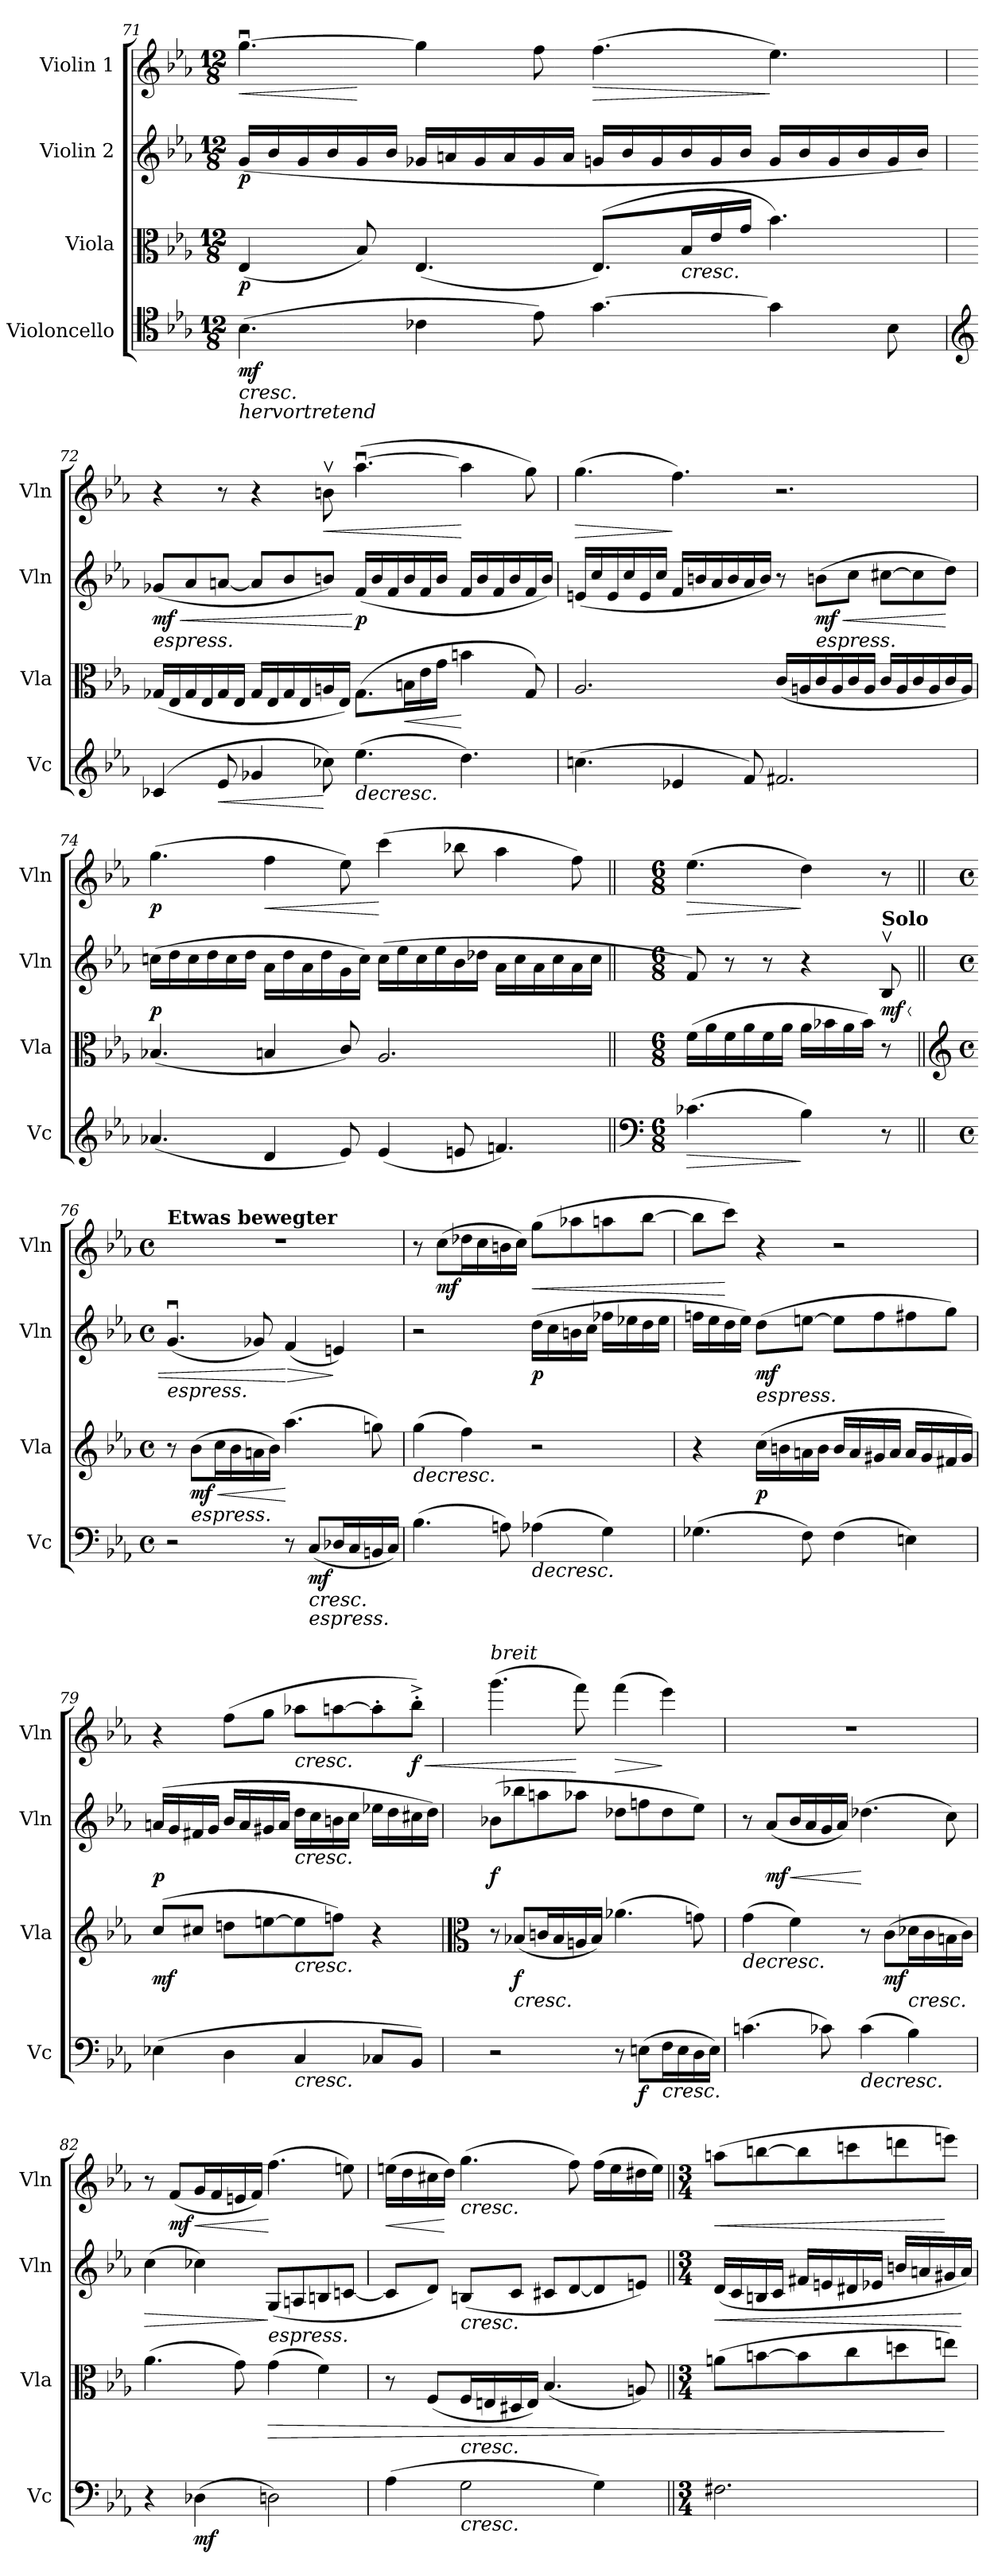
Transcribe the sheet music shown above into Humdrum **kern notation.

**kern	**dynam	**kern	**dynam	**kern	**dynam	**kern	**dynam
*part4	*part4	*part3	*part3	*part2	*part2	*part1	*part1
*staff4	*staff4	*staff3	*staff3	*staff2	*staff2	*staff1	*staff1
*I"Violoncello	*	*I"Viola	*	*I"Violin 2	*	*I"Violin 1	*
*I'Vc	*	*I'Vla	*	*I'Vln	*	*I'Vln	*
!!LO:PB:g=z
*clefC4	*	*clefC3	*	*clefG2	*	*clefG2	*
*k[b-e-a-]	*	*k[b-e-a-]	*	*k[b-e-a-]	*	*k[b-e-a-]	*
*M12/8	*	*M12/8	*	*M12/8	*	*M12/8	*
=71	=71	=71	=71	=71	=71	=71	=71
!LO:TX:b:i:t=hervortretend	!	!	!	!	!	!	!
!	!LO:HP:b	!	!	!	!	!	!LO:HP:b
*	*	*	*	*	*	*^	*
!	!LO:DY:n=1:b	!	!LO:DY:b	!	!LO:DY:b	!	!	!
(>4.B-\	< mf	(<4E-/	p	(16g/LL	p	[>4.ggu\	8ryy	<
.	.	.	.	16b-/	.	.	.	.
.	.	.	.	16g/	.	.	8ryy	.
.	.	.	.	16b-/	.	.	.	.
.	.	8B-/)	.	16g/	.	.	8ryy	[
.	.	.	.	16b-/JJ	.	.	.	.
4c-X\	.	(<4.E-/	.	16g-X/LL	.	4gg\]	2.ryy	.
.	.	.	.	16an/	.	.	.	.
.	.	.	.	16g-/	.	.	.	.
.	.	.	.	16a/	.	.	.	.
8e-\)	.	.	.	16g-/	.	8ff\	.	.
.	.	.	.	16a/JJ	.	.	.	.
!	!	!	!	!	!	!	!	!LO:HP:b
[>4.g\	.	(<8.E-/L)	.	16gn/LL	.	(>4.ff\	.	>
.	.	.	.	16b-/	.	.	.	.
.	.	.	.	16g/	.	.	.	.
!	!	!	!LO:HP:b	!	!	!	!	!
.	.	16B-/L	<	16b-/	.	.	.	.
.	.	16e-/	.	16g/	.	.	.	.
.	.	16g/JJ	.	16b-/JJ	.	.	.	.
4g\]	.	4.b-\)	.	16g/LL	.	4.ee-\)	4.ryy	]
.	.	.	.	16b-/	.	.	.	.
.	.	.	.	16g/	.	.	.	.
.	.	.	.	16b-/	.	.	.	.
8B-\	.	.	.	16g/	.	.	.	.
.	.	.	.	16b-/JJ)	.	.	.	.
*	*	*	*	*	*	*v	*v	*
!!LO:LB:g=z
=72	=72	=72	=72	=72	=72	=72	=72
*clefG2	*	*	*	*	*	*	*
!	!	!	!	!LO:TX:b:i:t=espress.	!	!	!
!	!	!	!	!	!LO:HP:b	!	!
!	!	!	!	!	!LO:DY:n=1:b	!	!
(>4c-X/	.	(<16G-X/LL	.	(<8g-X/L	< mf	4r	.
.	.	16E-/	.	.	.	.	.
.	.	16G-/	.	8a-/	.	.	.
.	.	16E-/	.	.	.	.	.
!	!LO:HP:b	!	!	!	!	!	!
8e-/	<	16G-/	.	[8an/J	.	8r	.
.	.	16E-/JJ	.	.	.	.	.
4g-X/	.	16G-/LL	.	8a/L]	.	4r	.
.	.	16E-/	.	.	.	.	.
.	.	16G-/	.	8b-/	.	.	.
.	.	16E-/	.	.	.	.	.
!	!	!	!	!	!	!	!LO:HP:b
8cc-X\)	[	16An/	.	8bn/J)	.	8bnv\	<
.	.	16E-/JJ)	.	.	.	.	.
!	!LO:HP:b	!	!	!	!LO:DY:n=2:b	!	!
(>4.ee-\	>	(8.G-\L	.	(16f/LL	[ p	(>[>4.aa-u\	.
.	.	.	.	16b/	.	.	.
.	.	.	.	16f/	.	.	.
!	!	!	!LO:HP:b	!	!	!	!
.	.	16Bn\L	<	16b/	.	.	.
.	.	16e-\	.	16f/	.	.	.
.	.	16g\JJ	.	16b/JJ	.	.	.
4.dd\)	[	4bn\	[	16f/LL	.	4aa-\]	[
.	.	.	.	16b/	.	.	.
.	.	.	.	16f/	.	.	.
.	.	.	.	16b/	.	.	.
.	.	8G-/)	.	16f/	.	8gg\)	.
.	.	.	.	16b/JJ)	.	.	.
!!LO:LB:g=z
=73	=73	=73	=73	=73	=73	=73	=73
!	!	!	!	!	!	!	!LO:HP:b
(>4.ccn\	.	2.A-/	.	(<16en/LL	.	(>4.gg\	>
.	.	.	.	16cc/	.	.	.
.	.	.	.	16e/	.	.	.
.	.	.	.	16cc/	.	.	.
.	.	.	.	16e/	.	.	.
.	.	.	.	16cc/JJ	.	.	.
4e-X/	.	.	.	16f/LL	.	4.ff\)	]
.	.	.	.	16bn/	.	.	.
.	.	.	.	16a-/	.	.	.
.	.	.	.	16b/	.	.	.
8f/)	.	.	.	16a-/	.	.	.
.	.	.	.	16b/JJ)	.	.	.
2.f#X/	.	(16c/LL	.	8r	.	2.r	.
.	.	16An/	.	.	.	.	.
!	!	!	!	!LO:TX:b:i:t=espress.	!	!	!
!	!	!	!	!	!LO:HP:b	!	!
!	!	!	!	!	!LO:DY:n=1:b	!	!
.	.	16c/	.	(8bn\L	< mf	.	.
.	.	16A/	.	.	.	.	.
.	.	16c/	.	8cc\J	.	.	.
.	.	16A/JJ	.	.	.	.	.
.	.	16c/LL	.	[>8cc#X\L	.	.	.
.	.	16A/	.	.	.	.	.
.	.	16c/	.	8cc#\]	.	.	.
.	.	16A/	.	.	.	.	.
.	.	16c/	.	8dd\J)	[	.	.
.	.	16A/JJ)	.	.	.	.	.
!!LO:LB:g=z
=74	=74	=74	=74	=74	=74	=74	=74
!	!	!	!LO:DY:a	!	!	!	!LO:DY:b
(<4.a-X/	.	(<4.B-X/	p	(16ccn\LL	.	(>4.gg\	p
.	.	.	.	16dd\	.	.	.
.	.	.	.	16cc\	.	.	.
.	.	.	.	16dd\	.	.	.
.	.	.	.	16cc\	.	.	.
.	.	.	.	16dd\JJ	.	.	.
!	!	!	!	!	!	!	!LO:HP:b
4d/	.	4Bn/	.	16a-\LL	.	4ff\	<
.	.	.	.	16dd\	.	.	.
.	.	.	.	16a-\	.	.	.
.	.	.	.	16dd\	.	.	.
8e-/)	.	8c/)	.	16g\	.	8ee-\)	.
.	.	.	.	16cc\JJ)	.	.	.
(<4e-/	.	2.A-/	.	(16cc\LL	.	(>4ccc\	[
.	.	.	.	16ee-\	.	.	.
.	.	.	.	16cc\	.	.	.
.	.	.	.	16ee-\	.	.	.
8en/	.	.	.	16b-\	.	8bb-X\	.
.	.	.	.	16dd-X\JJ	.	.	.
4.fn/)	.	.	.	16a-\LL	.	4aa-\	.
.	.	.	.	16cc\	.	.	.
.	.	.	.	16a-\	.	.	.
.	.	.	.	16cc\	.	.	.
.	.	.	.	16a-\	.	8ff\)	.
.	.	.	.	16cc\JJ	.	.	.
=75||	=75||	=75||	=75||	=75||	=75||	=75||	=75||
*clefF4	*	*	*	*	*	*	*
*M6/8	*	*M6/8	*	*M6/8	*	*M6/8	*
!	!LO:HP:b	!	!	!	!	!	!LO:HP:b
(4.c-X\	>	(16f\LL	.	8f/)	.	(4.ee-\	>
.	.	16a-\	.	.	.	.	.
.	.	16f\	.	8r	.	.	.
.	.	16a-\	.	.	.	.	.
.	.	16f\	.	8r	.	.	.
.	.	16a-\JJ	.	.	.	.	.
4B-\)	]	16a-\LL	.	4r	.	4dd\)	]
.	.	16b-X\	.	.	.	.	.
.	.	16a-\	.	.	.	.	.
.	.	16b-\JJ)	.	.	.	.	.
!	!	!	!	!LO:TX:a:B:t=Solo	!	!	!
!	!	!	!	!	!LO:HP:b	!	!
!	!	!	!	!	!LO:DY:n=1:b	!	!
8r	.	8r	.	8B-v/	< mf	8r	.
!!LO:LB:g=z
=76||	=76||	=76||	=76||	=76||	=76||	=76||	=76||
*	*	*clefG2	*	*	*	*	*
*M4/4	*	*M4/4	*	*M4/4	*	*M4/4	*
*met(c)	*	*met(c)	*	*met(c)	*	*met(c)	*
*	*	*	*	*^	*	*	*
!	!	!	!	!	!	!	!LO:TX:a:B:t=Etwas bewegter	!
!	!	!	!	!LO:TX:b:i:t=espress.	!	!	!	!
2r	.	8r	.	(4.gu/	8ryy	.	1r	.
!	!	!LO:TX:b:i:t=espress.	!	!	!	!	!	!
!	!	!	!LO:HP:b	!	!	!	!	!
!	!	!	!LO:DY:n=1:b	!	!	!	!	!
.	.	(8b-\L	< mf	.	8ryy	.	.	.
.	.	16cc\L	.	.	4ryy	[	.	.
.	.	16b-\	.	.	.	.	.	.
.	.	16an\	.	8g-X/)	.	.	.	.
.	.	16b-\JJ)	.	.	.	.	.	.
!	!	!	!	!	!	!LO:HP:b	!	!
8r	.	(4.aa-\	[	(<4f/	2ryy	>	.	.
!LO:TX:b:i:t=espress.	!	!	!	!	!	!	!	!
!	!LO:HP:b	!	!	!	!	!	!	!
!	!LO:DY:n=1:b	!	!	!	!	!	!	!
(<8C/L	< mf	.	.	.	.	.	.	.
16D-X/L	.	.	.	4en/)	.	]	.	.
16C/	.	.	.	.	.	.	.	.
16BBn/	.	8ggn\)	.	.	.	.	.	.
16C/JJ)	.	.	.	.	.	.	.	.
*	*	*	*	*v	*v	*	*	*
.	]	.	.	.	.	.	.
=77	=77	=77	=77	=77	=77	=77	=77
!	!	!	!LO:HP:b	!	!	!	!
(4.B-\	.	(>4gg\	>	2r	.	8r	.
!	!	!	!	!	!	!	!LO:DY:b
.	.	.	.	.	.	(8cc\L	mf
.	.	4ff\)	[	.	.	16dd-X\L	.
.	.	.	.	.	.	16cc\	.
8An\)	.	.	.	.	.	16bn\	.
.	.	.	.	.	.	16cc\JJ)	.
!	!LO:HP:b	!	!	!	!LO:DY:b	!	!LO:HP:b
(>4A-X\	>	2r	.	(16dd\LL	p	(8gg\L	<
.	.	.	.	16cc\	.	.	.
.	.	.	.	16bn\	.	8aa-X\	.
.	.	.	.	16cc\JJ	.	.	.
4G\)	.	.	.	16ff-X\LL	.	8aan\	.
.	.	.	.	16ee-X\	.	.	.
.	.	.	.	16dd\	.	[>8bb-\J	.
.	.	.	.	16ee-\JJ	.	.	.
.	[	.	.	.	.	.	.
=78	=78	=78	=78	=78	=78	=78	=78
(>4.G-X\	.	4r	.	16ffn\LL	.	8bb-\L]	.
.	.	.	.	16ee-\	.	.	.
.	.	.	.	16dd\	.	8ccc\J)	[
.	.	.	.	16ee-\JJ)	.	.	.
!	!	!	!	!LO:TX:b:i:t=espress.	!	!	!
!	!	!	!LO:DY:b	!	!LO:DY:b	!	!
.	.	(16cc\LL	p	(8dd\L	mf	4r	.
.	.	16bn\	.	.	.	.	.
8F\)	.	16an\	.	[8een\J	.	.	.
.	.	16b\JJ	.	.	.	.	.
(>4F\	.	16b/LL	.	8ee\L]	.	2r	.
.	.	16a/	.	.	.	.	.
.	.	16g#X/	.	8ff\	.	.	.
.	.	16a/JJ	.	.	.	.	.
4En\)	.	16a/LL	.	8ff#X\	.	.	.
.	.	16g#/	.	.	.	.	.
.	.	16f#X/	.	8gg\J)	.	.	.
.	.	16g#/JJ)	.	.	.	.	.
!!LO:PB:g=z
=79	=79	=79	=79	=79	=79	=79	=79
!	!	!	!LO:DY:b	!	!LO:DY:b	!	!
(4E-X\	.	(8cc/L	mf	(16an/LL	p	4r	.
.	.	.	.	16g/	.	.	.
.	.	8cc#X/J	.	16f#X/	.	.	.
.	.	.	.	16g/JJ	.	.	.
4D\	.	8ddn\L	.	16b-/LL	.	(8ff\L	.
.	.	.	.	16a/	.	.	.
.	.	[8een\	.	16g#X/	.	8gg\J	.
.	.	.	.	16a/JJ	.	.	.
!	!	!	!	!	!	!LO:TX:b:i:t=cresc.	!
!	!	!	!	!LO:TX:b:i:t=cresc.	!	!	!
!	!	!LO:TX:b:i:t=cresc.	!	!	!	!	!
!LO:TX:b:i:t=cresc.	!	!	!	!	!	!	!
4C/	.	8ee\]	.	16dd\LL	.	8aa-X\L	.
.	.	.	.	16cc\	.	.	.
.	.	8ffn\J)	.	16bn\	.	[>8aan\	.
.	.	.	.	16cc\JJ	.	.	.
8C-X/L	.	4r	.	16ee-X\LL	.	8aa'\]	.
.	.	.	.	16dd\	.	.	.
!	!	!	!	!	!	!	!LO:HP:b
!	!	!	!	!	!	!	!LO:DY:n=1:b
8BB-/J)	.	.	.	16cc#X\	.	8bb-'^\J)	< f
.	.	.	.	16dd\JJ)	.	.	.
=80	=80	=80	=80	=80	=80	=80	=80
*	*	*clefC3	*	*	*	*	*
!	!	!	!	!	!	!LO:TX:a:i:t=breit	!
!	!	!	!	!	!LO:DY:b	!	!
2r	.	8r	.	(8b-X\L	f	(4.ggg\	.
!	!	!	!LO:HP:b	!	!	!	!
!	!	!	!LO:DY:n=1:b	!	!	!	!
.	.	(8B-X/L	< f	8bb-X\	.	.	.
.	.	16cn/L	.	8aan\	.	.	.
.	.	16B-/	.	.	.	.	.
.	.	16An/	.	8aa-X\J	.	8fff\)	[
.	.	16B-/JJ)	.	.	.	.	.
!	!	!	!	!	!	!	!LO:HP:b
8r	.	(>4.a-X\	.	8dd-X\L	.	(4fff\	>
!	!LO:DY:b	!	!	!	!	!	!
(>8En\L	f	.	.	8ffn\	.	.	.
!	!LO:HP:b	!	!	!	!	!	!
16F\L	<	.	.	8dd-\	.	4eee-\)	]
16E\	.	.	.	.	.	.	.
16D\	.	8gn\)	]	8ee-\J)	.	.	.
16E\JJ)	.	.	.	.	.	.	.
.	]	.	.	.	.	.	.
=81	=81	=81	=81	=81	=81	=81	=81
!	!	!	!LO:HP:b	!	!	!	!
(4.cn\	.	(4g\	>	8r	.	1r	.
!	!	!	!	!	!LO:DY:b	!	!
.	.	.	.	(<8a-/L	mf	.	.
!	!	!	!	!	!LO:HP:b	!	!
.	.	4f\)	[	16b-/L	<	.	.
.	.	.	.	16a-/	.	.	.
8c-X\)	.	.	.	16g/	.	.	.
.	.	.	.	16a-/JJ)	.	.	.
!	!LO:HP:b	!	!	!	!	!	!
(4c-\	>	8r	.	(4.dd-X\	[	.	.
!	!	!	!LO:DY:b	!	!	!	!
.	.	(8c\L	mf	.	.	.	.
!	!	!	!LO:HP:b	!	!	!	!
4B-\)	.	16d-X\L	<	.	.	.	.
.	.	16c\	.	.	.	.	.
.	.	16Bn\	.	8cc\)	.	.	.
.	.	16c\JJ)	.	.	.	.	.
.	[	.	]	.	.	.	.
!!LO:LB:g=z
=82	=82	=82	=82	=82	=82	=82	=82
!	!	!	!	!	!LO:HP:b	!	!
4r	.	(>4.a-\	.	(4cc\	>	8r	.
!	!	!	!	!	!	!	!LO:DY:b
.	.	.	.	.	.	(8f/L	mf
!	!LO:DY:b	!	!	!	!	!	!LO:HP:b
(4D-X\	mf	.	.	4cc-X\)	.	16g/L	<
.	.	.	.	.	.	16f/	.
.	.	8g\)	.	.	.	16en/	.
.	.	.	.	.	.	16f/JJ)	.
!	!	!	!	!LO:TX:b:i:t=espress.	!	!	!
!	!	!	!LO:HP:b	!	!	!	!
2Dn\)	.	(>4g\	>	(8G/L	]	(4.ff\	[
.	.	.	.	8An/	.	.	.
.	.	4f\)	.	8Bn/	.	.	.
.	.	.	.	[<8cn/J	.	8een\)	.
.	.	.	[	.	.	.	.
=83	=83	=83	=83	=83	=83	=83	=83
!	!	!	!	!	!	!	!LO:HP:b
(>4A-\	.	8r	.	8c/L]	.	(16een\LL	<
.	.	.	.	.	.	16dd\	.
.	.	(8F/L	.	8d/J)	.	16cc#X\	.
.	.	.	.	.	.	16dd\JJ)	[
!	!	!	!	!	!	!LO:TX:b:i:t=cresc.	!
!	!	!	!	!LO:TX:b:i:t=cresc.	!	!	!
!	!	!LO:TX:b:i:t=cresc.	!	!	!	!	!
!LO:TX:b:i:t=cresc.	!	!	!	!	!	!	!
2G\	.	16F/L	.	(8Bn/L	.	(4.gg\	.
.	.	16En/	.	.	.	.	.
.	.	16D#X/	.	8c/J	.	.	.
.	.	16E/JJ)	.	.	.	.	.
.	.	(<4.B-/	.	8c#X/L	.	.	.
.	.	.	.	[<8d/	.	8ff\)	.
4G\)	.	.	.	8d/]	.	(16ff\LL	.
.	.	.	.	.	.	16ee\	.
.	.	8An/)	.	8en/J)	.	16dd#X\	.
.	.	.	.	.	.	16ee\JJ)	.
=84||	=84||	=84||	=84||	=84||	=84||	=84||	=84||
*M3/4	*	*M3/4	*	*M3/4	*	*M3/4	*
!	!	!	!	!	!LO:HP:b	!	!LO:HP:b
2.F#X\	.	(8an\L	.	(16d/LL	<	(8aan\L	<
.	.	.	.	16c/	.	.	.
.	.	[8bn\	.	16Bn/	.	[8bbn\	.
.	.	.	.	16c/JJ	.	.	.
.	.	8b\]	.	16f#X/LL	.	8bb\]	.
.	.	.	.	16en/	.	.	.
.	.	8cc\	.	16d#X/	.	8cccn\	.
.	.	.	.	16e-X/JJ	.	.	.
.	.	8ddn\	.	16bn/LL	.	8dddn\	.
.	.	.	.	16an/	.	.	.
.	.	8een\J)	]	16g#X/	.	8eeen\J)	[
.	.	.	.	16a/JJ)	[	.	.
.	]	.	.	.	.	.	.
=	=	=	=	=	=	=	=
*-	*-	*-	*-	*-	*-	*-	*-
